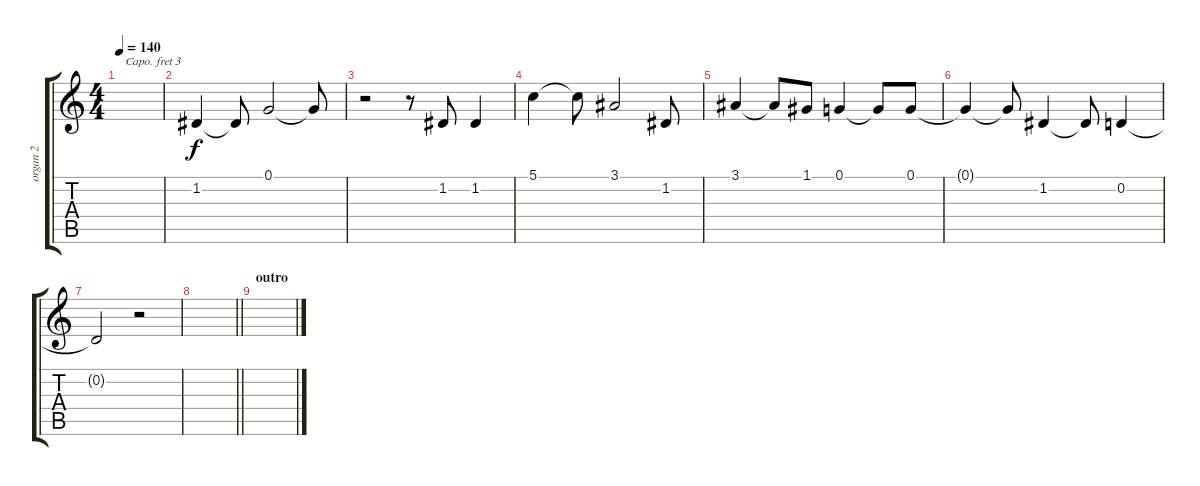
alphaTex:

\track ("organ 2" "organ 2") {instrument churchorgan}
\staff {score tabs}
\capo 3
\tuning (E4 B3 G3 D3 A2 E2) {hide}
\ts (4 4)
\tempo 140
\clef g2
\ks c
|
1.2.4 1.2{t}.8 0.1.2 0.1{t}.8 |
r.2 r.8 1.2.8 1.2.4 |
5.1.4 5.1{t}.8 3.1.2 1.2.8 |
3.1.4 3.1{t}.8 1.1.8 0.1.4 0.1{t}.8 0.1.8 |
0.1{t}.4 0.1{t}.8 1.2.4 1.2{t}.8 0.2.4 |
0.2{t}.2 r.2 |
\barLineRight lightlight
|
\section ("" "outro")
